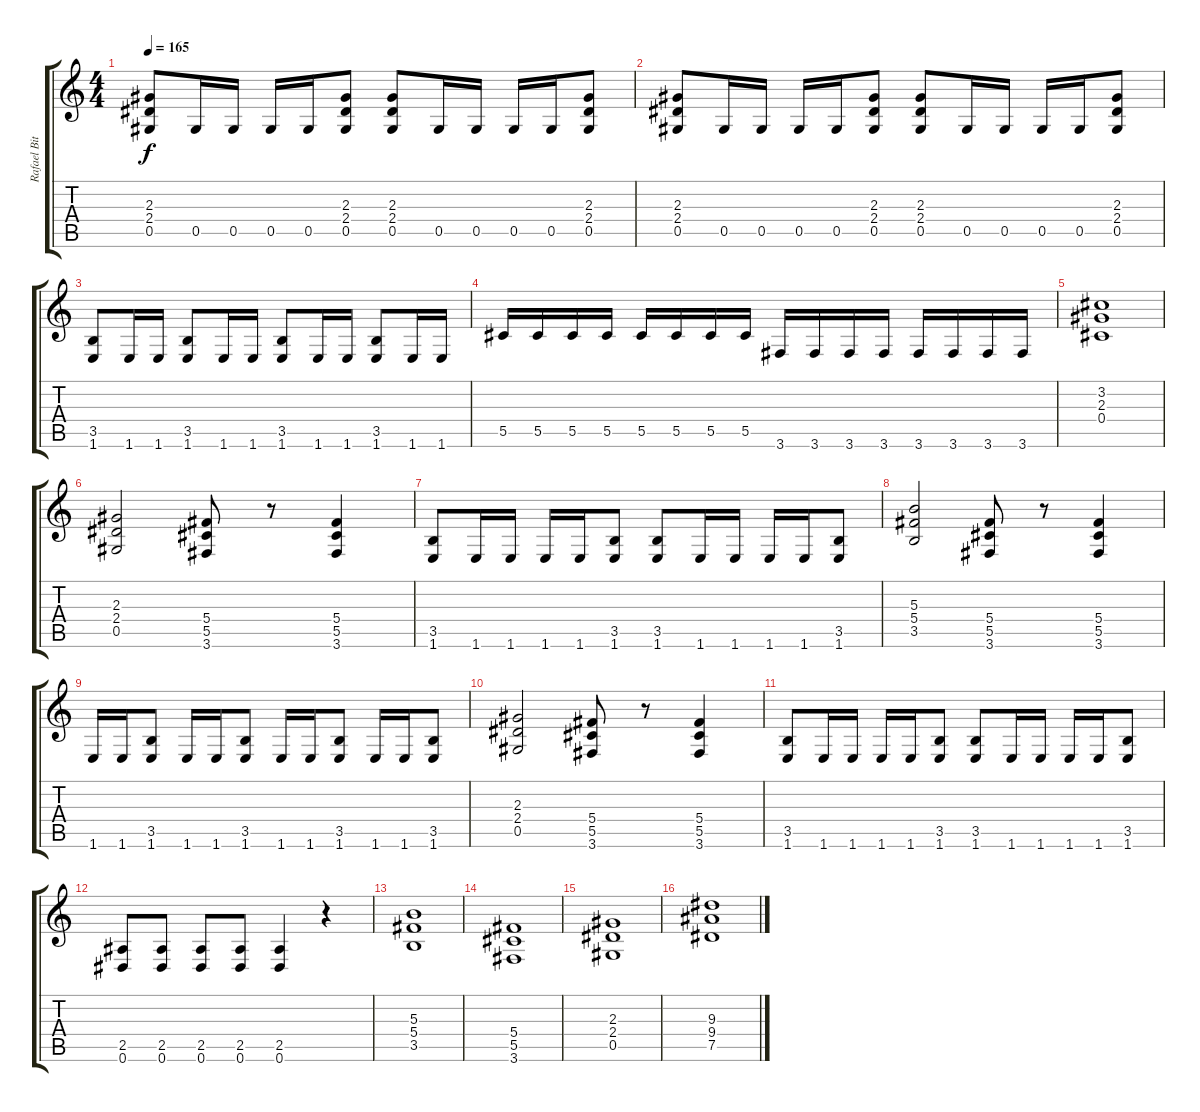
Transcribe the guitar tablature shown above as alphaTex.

\track ("Rafael Bittencourt" "Rafael Bit") {instrument distortionguitar}
\staff {score tabs}
\tuning (Eb4 Bb3 Gb3 Db3 Ab2 Eb2) {hide}
\ts (4 4)
\tempo 165
\clef g2
\ks c
(2.3 2.4 0.5).8{dy f} 0.5.16 0.5.16 0.5.16 0.5.16 (2.3 2.4 0.5).8 (2.3 2.4 0.5).8 0.5.16 0.5.16 0.5.16 0.5.16 (2.3 2.4 0.5).8 |
(2.3 2.4 0.5).8 0.5.16 0.5.16 0.5.16 0.5.16 (2.3 2.4 0.5).8 (2.3 2.4 0.5).8 0.5.16 0.5.16 0.5.16 0.5.16 (2.3 2.4 0.5).8 |
(3.5 1.6).8 1.6.16 1.6.16 (3.5 1.6).8 1.6.16 1.6.16 (3.5 1.6).8 1.6.16 1.6.16 (3.5 1.6).8 1.6.16 1.6.16 |
5.5.16 5.5.16 5.5.16 5.5.16 5.5.16 5.5.16 5.5.16 5.5.16 3.6.16 3.6.16 3.6.16 3.6.16 3.6.16 3.6.16 3.6.16 3.6.16 |
(3.2 2.3 0.4).1 |
(2.3 2.4 0.5).2 (5.4 5.5 3.6).8 r.8 (5.4 5.5 3.6).4 |
(3.5 1.6).8 1.6.16 1.6.16 1.6.16 1.6.16 (3.5 1.6).8 (3.5 1.6).8 1.6.16 1.6.16 1.6.16 1.6.16 (3.5 1.6).8 |
(5.3 5.4 3.5).2 (5.4 5.5 3.6).8 r.8 (5.4 5.5 3.6).4 |
1.6.16 1.6.16 (3.5 1.6).8 1.6.16 1.6.16 (3.5 1.6).8 1.6.16 1.6.16 (3.5 1.6).8 1.6.16 1.6.16 (3.5 1.6).8 |
(2.3 2.4 0.5).2 (5.4 5.5 3.6).8 r.8 (5.4 5.5 3.6).4 |
(3.5 1.6).8 1.6.16 1.6.16 1.6.16 1.6.16 (3.5 1.6).8 (3.5 1.6).8 1.6.16 1.6.16 1.6.16 1.6.16 (3.5 1.6).8 |
(2.5 0.6).8 (2.5 0.6).8 (2.5 0.6).8 (2.5 0.6).8 (2.5 0.6).4 r.4 |
(5.3 5.4 3.5).1 |
(5.4 5.5 3.6).1 |
(2.3 2.4 0.5).1 |
(9.3 9.4 7.5).1
